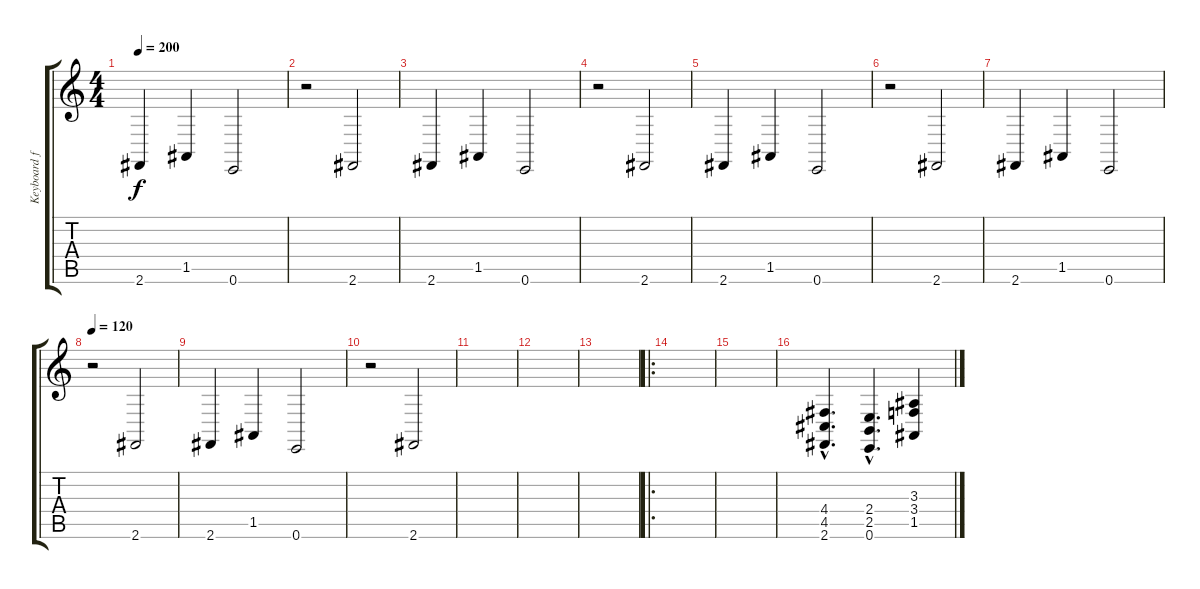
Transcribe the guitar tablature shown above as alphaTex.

\track ("Keyboard fill" "Keyboard f") {instrument drawbarorgan}
\staff {score tabs}
\tuning (E4 B3 G3 D3 A2 E2) {hide}
\ts (4 4)
\tempo 200
\clef g2
\ks c
2.6.4{dy f} 1.5.4 0.6.2 |
r.2 2.6.2 |
2.6.4 1.5.4 0.6.2 |
r.2 2.6.2 |
2.6.4 1.5.4 0.6.2 |
r.2 2.6.2 |
2.6.4 1.5.4 0.6.2 |
\tempo 120
r.2 2.6.2 |
2.6.4 1.5.4 0.6.2 |
r.2 2.6.2 |
|
|
|
\ro
|
|
(4.4{hac} 4.5{hac} 2.6{hac}).4{d} (2.4{hac} 2.5{hac} 0.6{hac}).4{d} (3.3 3.4 1.5).4
